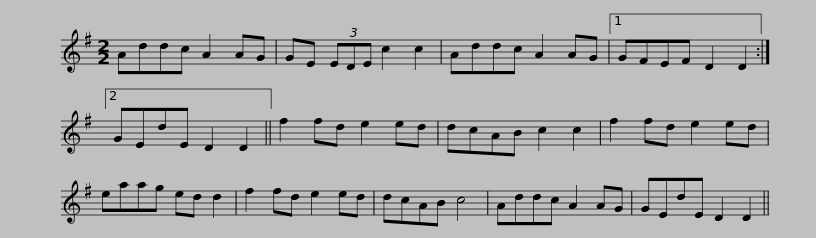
X:1
L:1/8
M:2/2
I:linebreak $
K:G
V:1 treble
V:1
 Addc A2 AG | GE (3EDE c2 c2 | Addc A2 AG |1 GFEF D2 D2 :|2 GEdE D2 D2 || %5
 f2 fd e2 ed |$ dcAB c2 c2 | f2 fd e2 ed | eaag ed d2 | f2 fd e2 ed | %10
 dcAB c4 | Addc A2 AG | GEdE D2 D2 || %13
